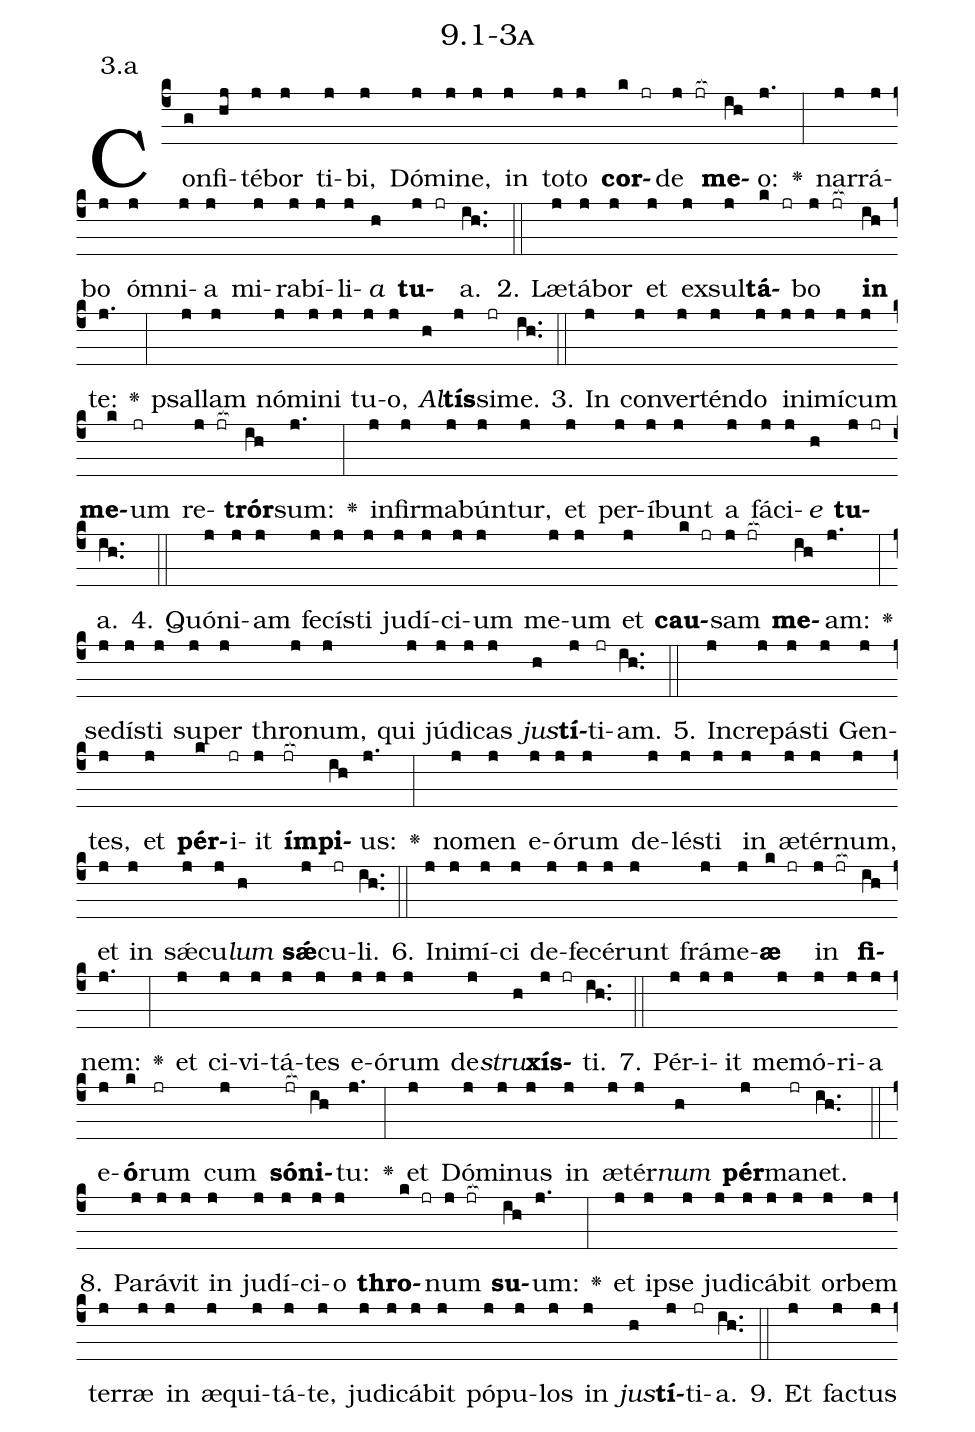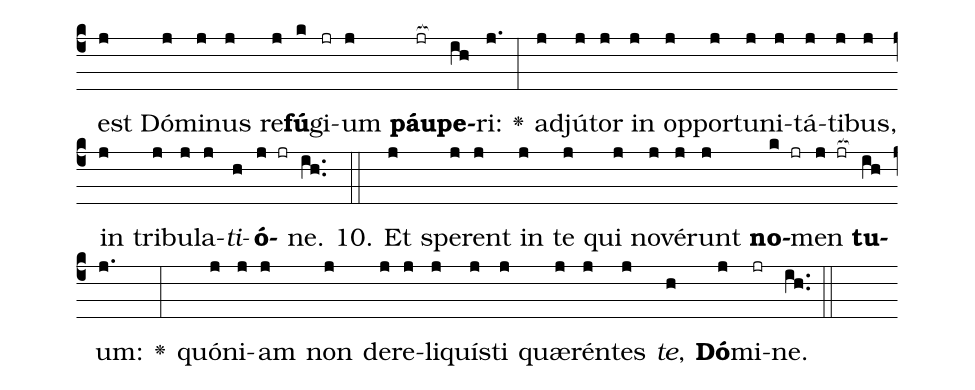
name: 9.1-3a;
annotation: 3.a;
%%
(c4)Con(g)fi(hj)té(j)bor(j) ti(j)bi,(j) Dó(j)mi(j)ne,(j) in(j) to(j)to(j) <b>cor</b>(k jr)de(j jr[ocb:1{]) <b>me</b>(ih[ocb:0}])o:(j.) <v>\greheightstar</v>(:) nar(j)rá(j)bo(j) óm(j)ni(j)a(j) mi(j)ra(j)bí(j)li(j)<i>a</i>(h) <b>tu</b>(j jr)a.(ih..) (::)
2. Læ(j)tá(j)bor(j) et(j) ex(j)sul(j)<b>tá</b>(k jr)bo(j jr[ocb:1{]) <b>in</b>(ih[ocb:0}]) te:(j.) <v>\greheightstar</v>(:) psal(j)lam(j) nó(j)mi(j)ni(j) tu(j)o,(j) <i>Al</i>(h)<b>tís</b>(j)si(jr)me.(ih..) (::)
3. In(j) con(j)ver(j)tén(j)do(j) in(j)i(j)mí(j)cum(j) <b>me</b>(k)um(jr) re(j jr[ocb:1{])<b>trór</b>(ih[ocb:0}])sum:(j.) <v>\greheightstar</v>(:) in(j)fir(j)ma(j)bún(j)tur,(j) et(j) per(j)í(j)bunt(j) a(j) fá(j)ci(j)<i>e</i>(h) <b>tu</b>(j jr)a.(ih..) (::)
4. Quón(j)i(j)am(j) fe(j)cís(j)ti(j) ju(j)dí(j)ci(j)um(j) me(j)um(j) et(j) <b>cau</b>(k jr)sam(j jr[ocb:1{]) <b>me</b>(ih[ocb:0}])am:(j.) <v>\greheightstar</v>(:) se(j)dís(j)ti(j) su(j)per(j) thro(j)num,(j) qui(j) jú(j)di(j)cas(j) <i>jus</i>(h)<b>tí</b>(j)ti(jr)am.(ih..) (::)
5. In(j)cre(j)pás(j)ti(j) Gen(j)tes,(j) et(j) <b>pér</b>(k)i(jr)it(j) <b>ím</b>(jr[ocb:1{])<b>pi</b>(ih[ocb:0}])us:(j.) <v>\greheightstar</v>(:) no(j)men(j) e(j)ó(j)rum(j) de(j)lés(j)ti(j) in(j) æ(j)tér(j)num,(j) et(j) in(j) sǽ(j)cu(j)<i>lum</i>(h) <b>sǽ</b>(j)cu(jr)li.(ih..) (::)
6. In(j)i(j)mí(j)ci(j) de(j)fe(j)cé(j)runt(j) frá(j)me(j)<b>æ</b>(k jr) in(j jr[ocb:1{]) <b>fi</b>(ih[ocb:0}])nem:(j.) <v>\greheightstar</v>(:) et(j) ci(j)vi(j)tá(j)tes(j) e(j)ó(j)rum(j) de(j)<i>stru</i>(h)<b>xís</b>(j jr)ti.(ih..) (::)
7. Pér(j)i(j)it(j) me(j)mó(j)ri(j)a(j) e(j)<b>ó</b>(k)rum(jr) cum(j) <b>só</b>(jr[ocb:1{])<b>ni</b>(ih[ocb:0}])tu:(j.) <v>\greheightstar</v>(:) et(j) Dó(j)mi(j)nus(j) in(j) æ(j)tér(j)<i>num</i>(h) <b>pér</b>(j)ma(jr)net.(ih..) (::)
8. Pa(j)rá(j)vit(j) in(j) ju(j)dí(j)ci(j)o(j) <b>thro</b>(k jr)num(j jr[ocb:1{]) <b>su</b>(ih[ocb:0}])um:(j.) <v>\greheightstar</v>(:) et(j) ip(j)se(j) ju(j)di(j)cá(j)bit(j) or(j)bem(j) ter(j)ræ(j) in(j) æ(j)qui(j)tá(j)te,(j) ju(j)di(j)cá(j)bit(j) pó(j)pu(j)los(j) in(j) <i>jus</i>(h)<b>tí</b>(j)ti(jr)a.(ih..) (::)
9. Et(j) fac(j)tus(j) est(j) Dó(j)mi(j)nus(j) re(j)<b>fú</b>(k)gi(jr)um(j) <b>páu</b>(jr[ocb:1{])<b>pe</b>(ih[ocb:0}])ri:(j.) <v>\greheightstar</v>(:) ad(j)jú(j)tor(j) in(j) op(j)por(j)tu(j)ni(j)tá(j)ti(j)bus,(j) in(j) tri(j)bu(j)la(j)<i>ti</i>(h)<b>ó</b>(j jr)ne.(ih..) (::)
10. Et(j) spe(j)rent(j) in(j) te(j) qui(j) no(j)vé(j)runt(j) <b>no</b>(k jr)men(j jr[ocb:1{]) <b>tu</b>(ih[ocb:0}])um:(j.) <v>\greheightstar</v>(:) quón(j)i(j)am(j) non(j) de(j)re(j)li(j)quís(j)ti(j) quæ(j)rén(j)tes(j) <i>te</i>,(h) <b>Dó</b>(j)mi(jr)ne.(ih..) (::)
